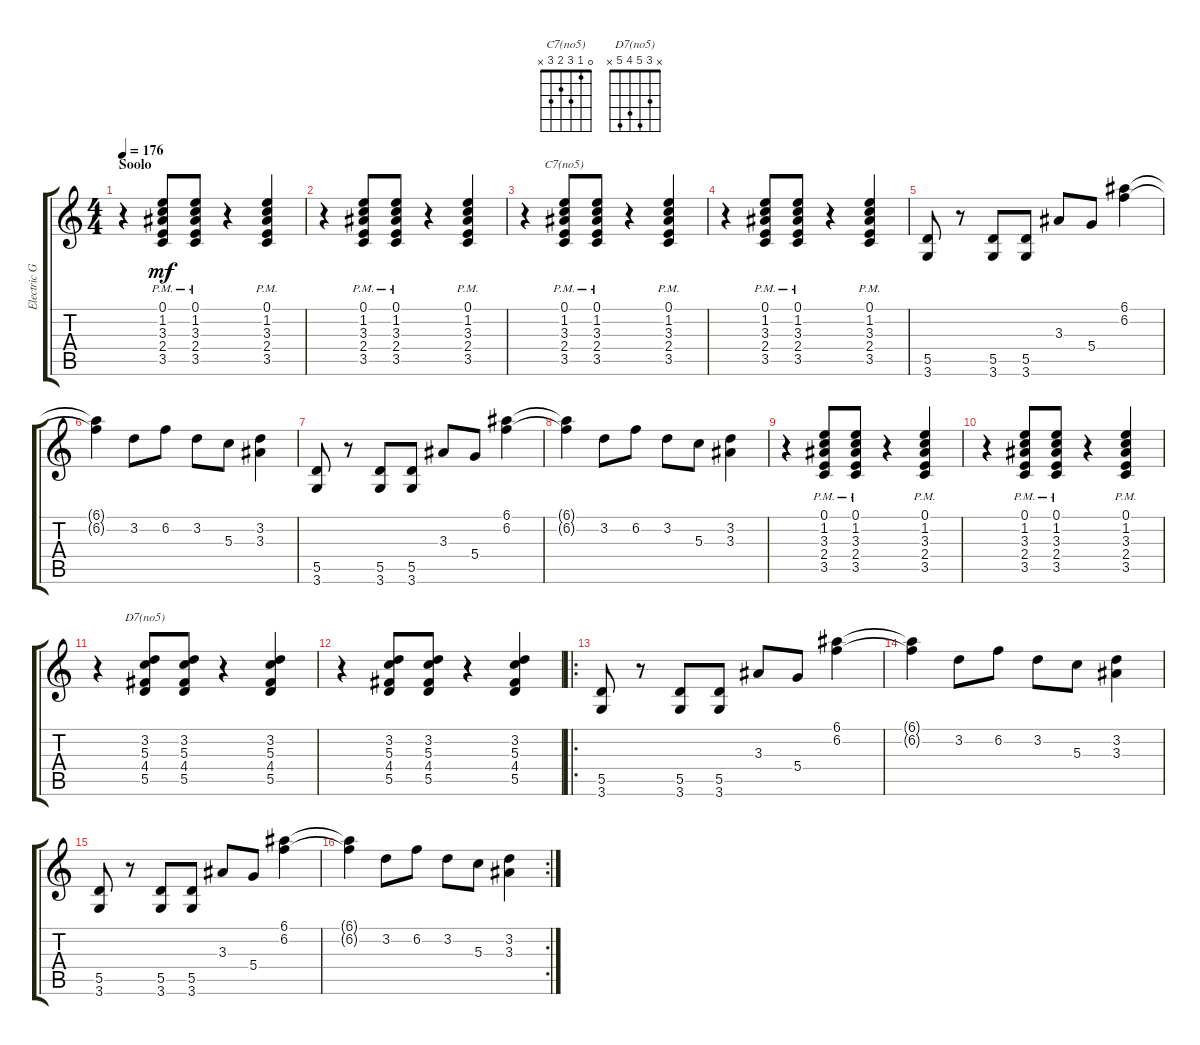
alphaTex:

\track ("Electric Guitar (Clean)" "Electric G") {instrument electricguitarclean}
\staff {score tabs}
\tuning (E4 B3 G3 D3 A2 E2) {hide}
\chord ("C7(no5)" 0 1 3 2 3 x)
\chord ("D7(no5)" x 3 5 4 5 x)
\ts (4 4)
\section ("" "Soolo")
\tempo 176
\clef g2
\ks c
r.4{dy mf} (0.1{pm} 1.2{pm} 3.3{pm} 2.4{pm} 3.5{pm}).8 (0.1{pm} 1.2{pm} 3.3{pm} 2.4{pm} 3.5{pm}).8 r.4 (0.1{pm} 1.2{pm} 3.3{pm} 2.4{pm} 3.5{pm}).4 |
r.4 (0.1{pm} 1.2{pm} 3.3{pm} 2.4{pm} 3.5{pm}).8 (0.1{pm} 1.2{pm} 3.3{pm} 2.4{pm} 3.5{pm}).8 r.4 (0.1{pm} 1.2{pm} 3.3{pm} 2.4{pm} 3.5{pm}).4 |
r.4 (0.1{pm} 1.2{pm} 3.3{pm} 2.4{pm} 3.5{pm}).8{ch "C7(no5)"} (0.1{pm} 1.2{pm} 3.3{pm} 2.4{pm} 3.5{pm}).8 r.4 (0.1{pm} 1.2{pm} 3.3{pm} 2.4{pm} 3.5{pm}).4 |
r.4 (0.1{pm} 1.2{pm} 3.3{pm} 2.4{pm} 3.5{pm}).8 (0.1{pm} 1.2{pm} 3.3{pm} 2.4{pm} 3.5{pm}).8 r.4 (0.1{pm} 1.2{pm} 3.3{pm} 2.4{pm} 3.5{pm}).4 |
(5.5 3.6).8 r.8 (5.5 3.6).8 (5.5 3.6).8 3.3.8 5.4.8 (6.1 6.2).4 |
(6.1{t} 6.2{t}).4 3.2.8 6.2.8 3.2.8 5.3.8 (3.2 3.3).4 |
(5.5 3.6).8 r.8 (5.5 3.6).8 (5.5 3.6).8 3.3.8 5.4.8 (6.1 6.2).4 |
(6.1{t} 6.2{t}).4 3.2.8 6.2.8 3.2.8 5.3.8 (3.2 3.3).4 |
r.4 (0.1{pm} 1.2{pm} 3.3{pm} 2.4{pm} 3.5{pm}).8 (0.1{pm} 1.2{pm} 3.3{pm} 2.4{pm} 3.5{pm}).8 r.4 (0.1{pm} 1.2{pm} 3.3{pm} 2.4{pm} 3.5{pm}).4 |
r.4 (0.1{pm} 1.2{pm} 3.3{pm} 2.4{pm} 3.5{pm}).8 (0.1{pm} 1.2{pm} 3.3{pm} 2.4{pm} 3.5{pm}).8 r.4 (0.1{pm} 1.2{pm} 3.3{pm} 2.4{pm} 3.5{pm}).4 |
r.4 (3.2 5.3 4.4 5.5).8{ch "D7(no5)"} (3.2 5.3 4.4 5.5).8 r.4 (3.2 5.3 4.4 5.5).4 |
r.4 (3.2 5.3 4.4 5.5).8 (3.2 5.3 4.4 5.5).8 r.4 (3.2 5.3 4.4 5.5).4 |
\ro
(5.5 3.6).8 r.8 (5.5 3.6).8 (5.5 3.6).8 3.3.8 5.4.8 (6.1 6.2).4 |
(6.1{t} 6.2{t}).4 3.2.8 6.2.8 3.2.8 5.3.8 (3.2 3.3).4 |
(5.5 3.6).8 r.8 (5.5 3.6).8 (5.5 3.6).8 3.3.8 5.4.8 (6.1 6.2).4 |
\rc 2
(6.1{t} 6.2{t}).4 3.2.8 6.2.8 3.2.8 5.3.8 (3.2 3.3).4
